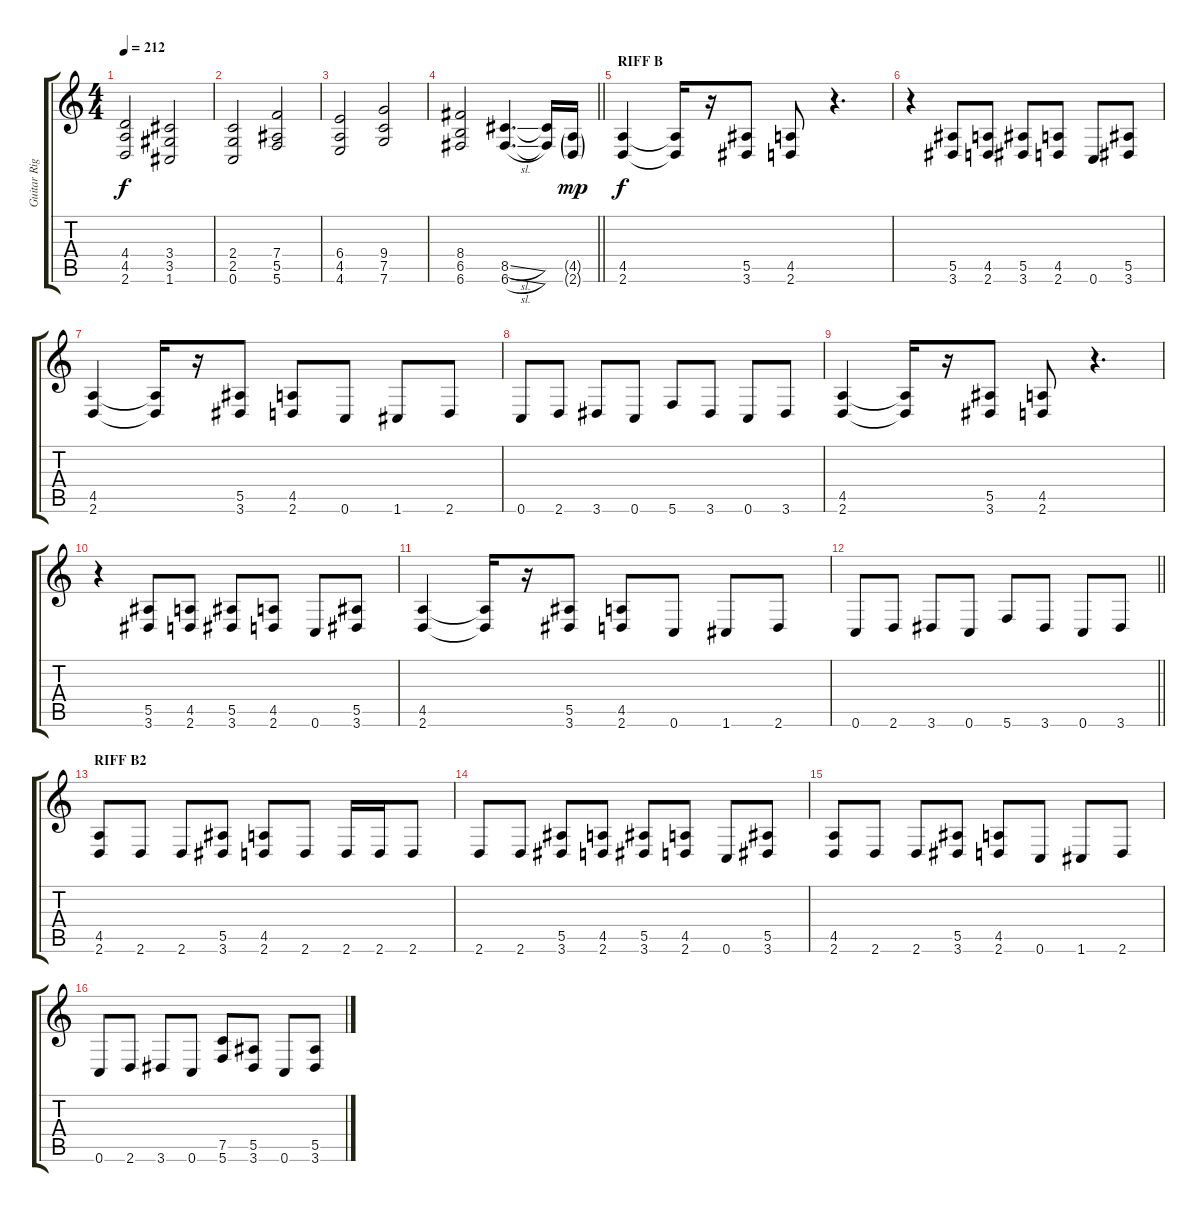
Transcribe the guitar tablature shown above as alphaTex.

\track ("Guitar Right" "Guitar Rig") {instrument distortionguitar}
\staff {score tabs}
\tuning (C4 G3 Eb3 Bb2 F2 C2) {hide}
\ts (4 4)
\tempo 212
\clef g2
\ks c
(4.4 4.5 2.6).2{dy f} (3.4 3.5 1.6).2 |
(2.4 2.5 0.6).2 (7.4 5.5 5.6).2 |
(6.4 4.5 4.6).2 (9.4 7.5 7.6).2 |
\barLineRight lightlight
(8.4 6.5 6.6).2 (8.5{sl} 6.6{sl}).4{d} (8.5{t} 6.6{t}).16 (4.5{g} 2.6{g}).16{dy mp} |
\section ("" "RIFF B")
(4.5 2.6).4{dy f} (4.5{t} 2.6{t}).16 r.16 (5.5 3.6).8 (4.5 2.6).8 r.4{d} |
r.4 (5.5 3.6).8 (4.5 2.6).8 (5.5 3.6).8 (4.5 2.6).8 0.6.8 (5.5 3.6).8 |
(4.5 2.6).4 (4.5{t} 2.6{t}).16 r.16 (5.5 3.6).8 (4.5 2.6).8 0.6.8 1.6.8 2.6.8 |
0.6.8 2.6.8 3.6.8 0.6.8 5.6.8 3.6.8 0.6.8 3.6.8 |
(4.5 2.6).4 (4.5{t} 2.6{t}).16 r.16 (5.5 3.6).8 (4.5 2.6).8 r.4{d} |
r.4 (5.5 3.6).8 (4.5 2.6).8 (5.5 3.6).8 (4.5 2.6).8 0.6.8 (5.5 3.6).8 |
(4.5 2.6).4 (4.5{t} 2.6{t}).16 r.16 (5.5 3.6).8 (4.5 2.6).8 0.6.8 1.6.8 2.6.8 |
\barLineRight lightlight
0.6.8 2.6.8 3.6.8 0.6.8 5.6.8 3.6.8 0.6.8 3.6.8 |
\section ("" "RIFF B2")
(4.5 2.6).8 2.6.8 2.6.8 (5.5 3.6).8 (4.5 2.6).8 2.6.8 2.6.16 2.6.16 2.6.8 |
2.6.8 2.6.8 (5.5 3.6).8 (4.5 2.6).8 (5.5 3.6).8 (4.5 2.6).8 0.6.8 (5.5 3.6).8 |
(4.5 2.6).8 2.6.8 2.6.8 (5.5 3.6).8 (4.5 2.6).8 0.6.8 1.6.8 2.6.8 |
0.6.8 2.6.8 3.6.8 0.6.8 (7.5 5.6).8 (5.5 3.6).8 0.6.8 (5.5 3.6).8
